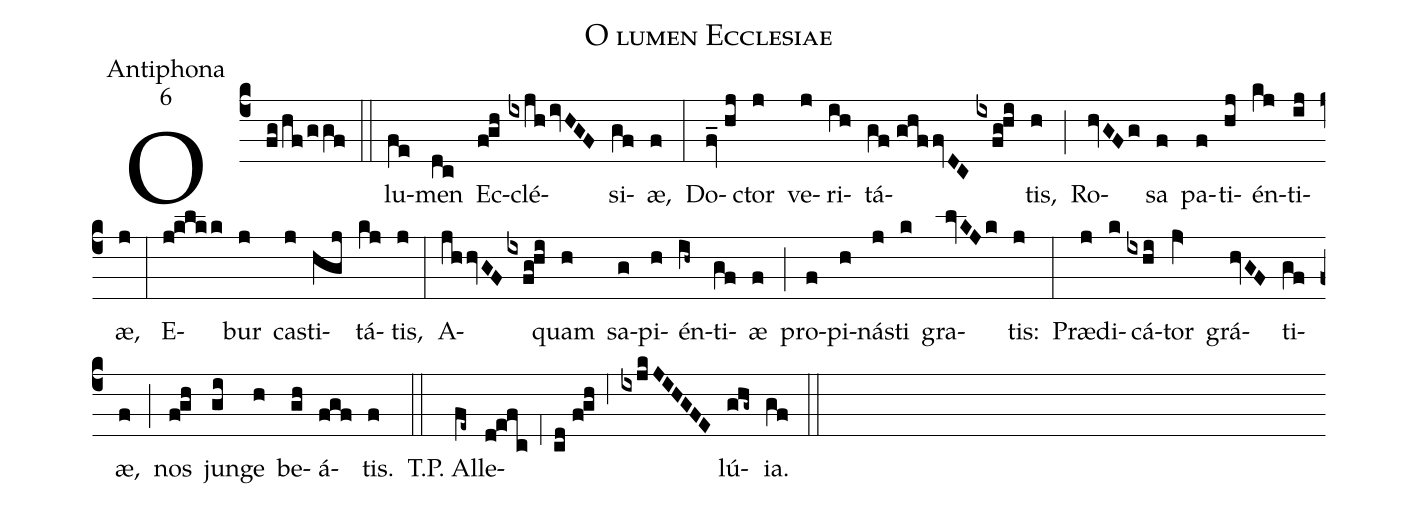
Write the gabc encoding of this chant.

name:O lumen Ecclesiae;
office-part:Antiphona;
mode:6;
%%
(c4)O(fg/hf/ggf) (::)
lu(fe)men(dc) Ec(f!gh)clé(ixjh/ivHGF)si(gf)æ,(f) (:)
Do(fv_//hj)ctor(j) ve(j)ri(ih)tá(gf//ghf/fvDC//ixfg!hi)tis,(h) (;) Ro(hvGFg)sa(f) pa(f)ti(hj)én(kj)ti(ij)æ,(j) (:)
E(j!klkk)bur(j) ca(j)sti(hgj)tá(kj)tis,(j) (:)
A(jhhvGFixfg!hi)quam(h) sa(g)pi(h)én(ih~)ti(gf)æ(f) (;) pro(f)pi(h)ná(j)sti(k) gra(lvKJk)tis:(j) (:)
Præ(j)di(k)cá(ixhi)tor(jV>) grá(hvGF)ti(gf)æ,(f) (;) nos(f!gh) jun(gi)ge(h) be(gh)á(fgf)tis.(f) (::)
T.P. Al(fe~)le(d!efc,2cd//f!gh,6ixjkJIHGFE)lú(ghg~)ia.(gf) (::)
